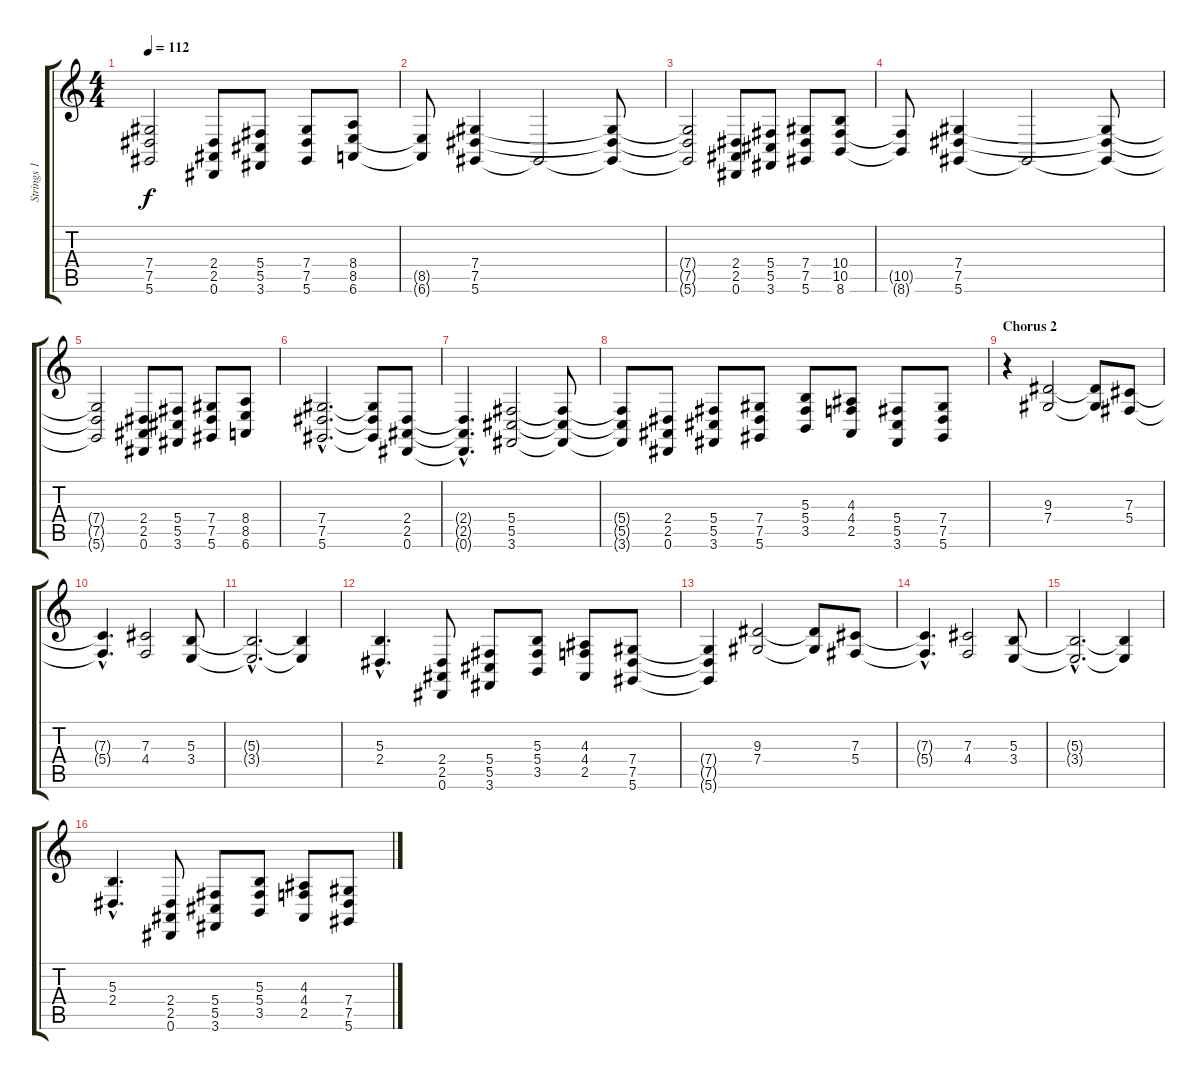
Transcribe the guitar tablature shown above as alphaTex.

\track ("Strings 1" "Strings 1") {instrument stringensemble1}
\staff {score tabs}
\tuning (Eb4 Bb3 Gb3 Db3 Ab2 Eb2) {hide}
\ts (4 4)
\tempo 112
\clef g2
\ks c
(7.4{t} 7.5{t} 5.6{t}).2{dy f} (2.4 2.5 0.6).8 (5.4 5.5 3.6).8 (7.4 7.5 5.6).8 (8.4 8.5 6.6).8 |
(8.5{t} 6.6{t}).8 (7.4 7.5 5.6).4 5.6{t}.2 (7.4{t} 7.5{t} 5.6{t}).8 |
(7.4{t} 7.5{t} 5.6{t}).2 (2.4 2.5 0.6).8 (5.4 5.5 3.6).8 (7.4 7.5 5.6).8 (10.4 10.5 8.6).8 |
(10.5{t} 8.6{t}).8 (7.4 7.5 5.6).4 5.6{t}.2 (7.4{t} 7.5{t} 5.6{t}).8 |
(7.4{t} 7.5{t} 5.6{t}).2 (2.4 2.5 0.6).8 (5.4 5.5 3.6).8 (7.4 7.5 5.6).8 (8.4 8.5 6.6).8 |
(7.4{hac} 7.5{hac} 5.6{hac}).2{d} (7.4{t} 7.5{t} 5.6{t}).8 (2.4 2.5 0.6).8 |
(2.4{hac t} 2.5{hac t} 0.6{hac t}).4{d} (5.4 5.5 3.6).2 (5.4{t} 5.5{t} 3.6{t}).8 |
(5.4{t} 5.5{t} 3.6{t}).8 (2.4 2.5 0.6).8 (5.4 5.5 3.6).8 (7.4 7.5 5.6).8 (5.3 5.4 3.5).8 (4.3 4.4 2.5).8 (5.4 5.5 3.6).8 (7.4 7.5 5.6).8 |
\section ("" "Chorus 2")
r.4{volume 16 balance 2} (9.3 7.4).2 (9.3{t} 7.4{t}).8 (7.3 5.4).8 |
(7.3{hac t} 5.4{hac t}).4{d} (7.3 4.4).2 (5.3 3.4).8 |
(5.3{hac t} 3.4{hac t}).2{d} (5.3{t} 3.4{t}).4 |
(5.3{hac} 2.4{hac}).4{d} (2.4 2.5 0.6).8 (5.4 5.5 3.6).8 (5.3 5.4 3.5).8 (4.3 4.4 2.5).8 (7.4 7.5 5.6).8 |
(7.4{t} 7.5{t} 5.6{t}).4 (9.3 7.4).2 (9.3{t} 7.4{t}).8 (7.3 5.4).8 |
(7.3{hac t} 5.4{hac t}).4{d} (7.3 4.4).2 (5.3 3.4).8 |
(5.3{hac t} 3.4{hac t}).2{d} (5.3{t} 3.4{t}).4 |
(5.3{hac} 2.4{hac}).4{d} (2.4 2.5 0.6).8 (5.4 5.5 3.6).8 (5.3 5.4 3.5).8 (4.3 4.4 2.5).8 (7.4 7.5 5.6).8
